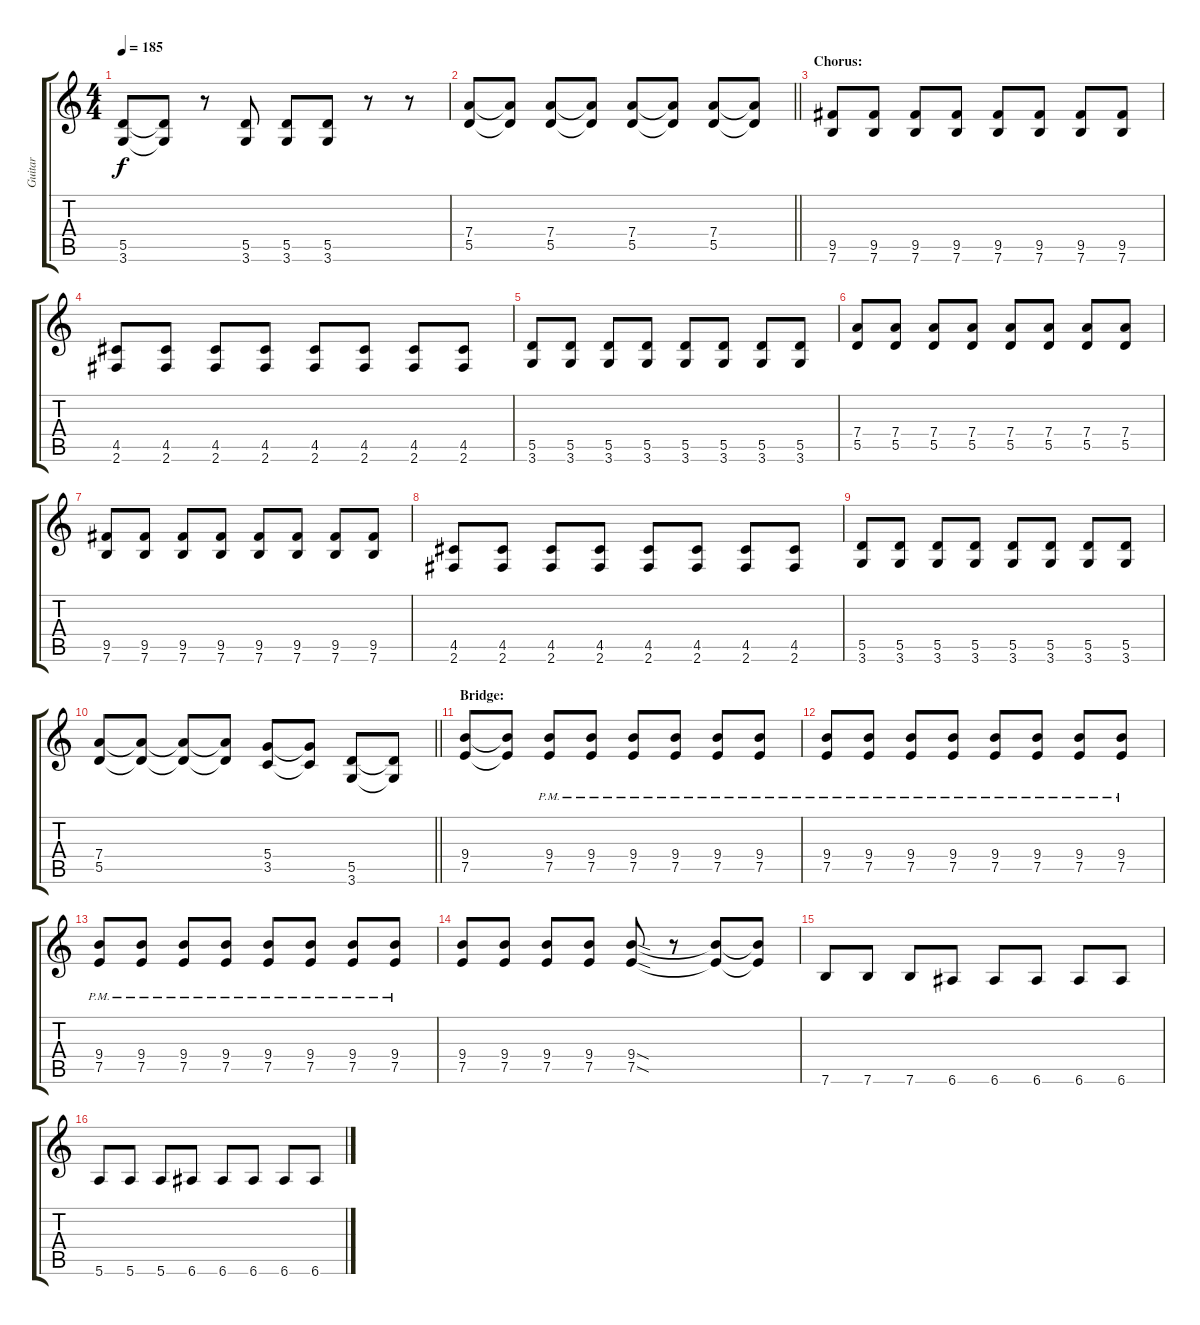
\track ("Guitar" "Guitar") {instrument distortionguitar}
\staff {score tabs}
\tuning (E4 B3 G3 D3 A2 E2) {hide}
\ts (4 4)
\tempo 185
\clef g2
\ks c
(5.5 3.6).8{dy f} (5.5{t} 3.6{t}).8 r.8 (5.5 3.6).8 (5.5 3.6).8 (5.5 3.6).8 r.8 r.8 |
\barLineRight lightlight
(7.4 5.5).8 (7.4{t} 5.5{t}).8 (7.4 5.5).8 (7.4{t} 5.5{t}).8 (7.4 5.5).8 (7.4{t} 5.5{t}).8 (7.4 5.5).8 (7.4{t} 5.5{t}).8 |
\section ("" "Chorus:")
(9.5 7.6).8 (9.5 7.6).8 (9.5 7.6).8 (9.5 7.6).8 (9.5 7.6).8 (9.5 7.6).8 (9.5 7.6).8 (9.5 7.6).8 |
(4.5 2.6).8 (4.5 2.6).8 (4.5 2.6).8 (4.5 2.6).8 (4.5 2.6).8 (4.5 2.6).8 (4.5 2.6).8 (4.5 2.6).8 |
(5.5 3.6).8 (5.5 3.6).8 (5.5 3.6).8 (5.5 3.6).8 (5.5 3.6).8 (5.5 3.6).8 (5.5 3.6).8 (5.5 3.6).8 |
(7.4 5.5).8 (7.4 5.5).8 (7.4 5.5).8 (7.4 5.5).8 (7.4 5.5).8 (7.4 5.5).8 (7.4 5.5).8 (7.4 5.5).8 |
(9.5 7.6).8 (9.5 7.6).8 (9.5 7.6).8 (9.5 7.6).8 (9.5 7.6).8 (9.5 7.6).8 (9.5 7.6).8 (9.5 7.6).8 |
(4.5 2.6).8 (4.5 2.6).8 (4.5 2.6).8 (4.5 2.6).8 (4.5 2.6).8 (4.5 2.6).8 (4.5 2.6).8 (4.5 2.6).8 |
(5.5 3.6).8 (5.5 3.6).8 (5.5 3.6).8 (5.5 3.6).8 (5.5 3.6).8 (5.5 3.6).8 (5.5 3.6).8 (5.5 3.6).8 |
\barLineRight lightlight
(7.4 5.5).8 (7.4{t} 5.5{t}).8 (7.4{t} 5.5{t}).8 (7.4{t} 5.5{t}).8 (5.4 3.5).8 (5.4{t} 3.5{t}).8 (5.5 3.6).8 (5.5{t} 3.6{t}).8 |
\section ("" "Bridge:")
(9.4 7.5).8 (9.4{t} 7.5{t}).8 (9.4{pm} 7.5{pm}).8 (9.4{pm} 7.5{pm}).8 (9.4{pm} 7.5{pm}).8 (9.4{pm} 7.5{pm}).8 (9.4{pm} 7.5{pm}).8 (9.4{pm} 7.5{pm}).8 |
(9.4{pm} 7.5{pm}).8 (9.4{pm} 7.5{pm}).8 (9.4{pm} 7.5{pm}).8 (9.4{pm} 7.5{pm}).8 (9.4{pm} 7.5{pm}).8 (9.4{pm} 7.5{pm}).8 (9.4{pm} 7.5{pm}).8 (9.4{pm} 7.5{pm}).8 |
(9.4{pm} 7.5{pm}).8 (9.4{pm} 7.5{pm}).8 (9.4{pm} 7.5{pm}).8 (9.4{pm} 7.5{pm}).8 (9.4{pm} 7.5{pm}).8 (9.4{pm} 7.5{pm}).8 (9.4{pm} 7.5{pm}).8 (9.4{pm} 7.5{pm}).8 |
(9.4 7.5).8 (9.4 7.5).8 (9.4 7.5).8 (9.4 7.5).8 (9.4{sod} 7.5{sod}).8 r.8 (9.4{t} 7.5{t}).8 (9.4{t} 7.5{t}).8 |
7.6.8 7.6.8 7.6.8 6.6.8 6.6.8 6.6.8 6.6.8 6.6.8 |
5.6.8 5.6.8 5.6.8 6.6.8 6.6.8 6.6.8 6.6.8 6.6.8
